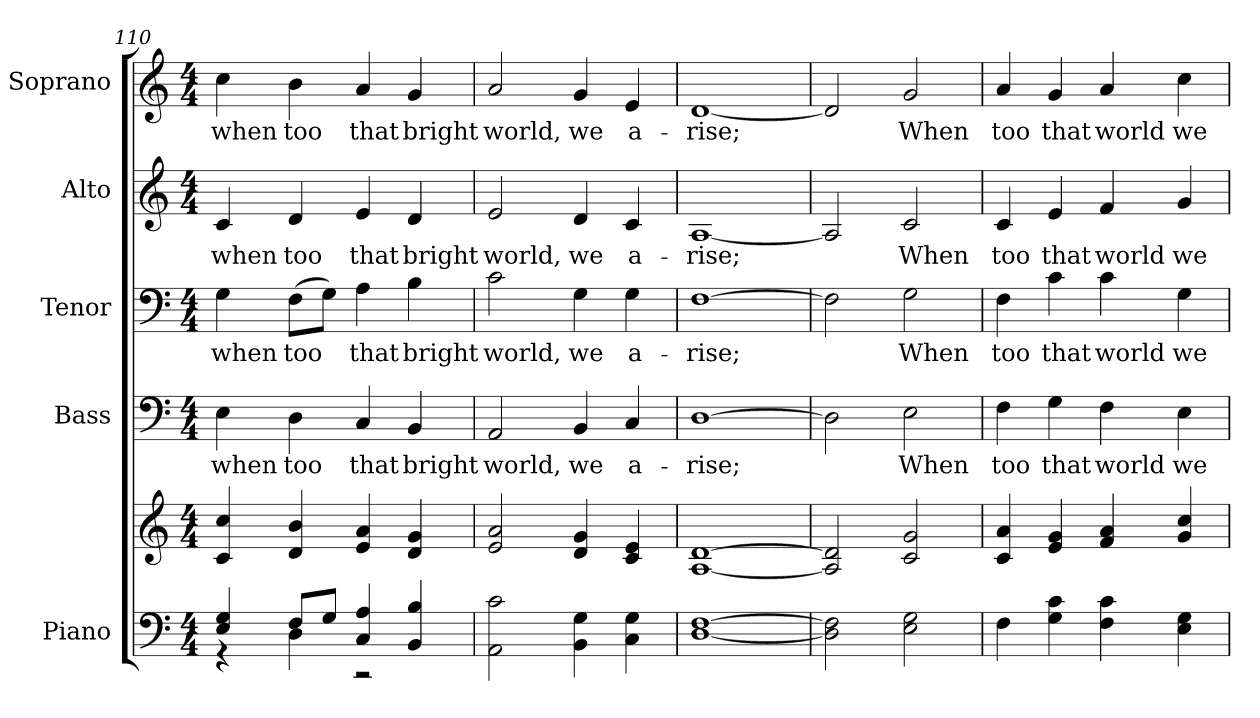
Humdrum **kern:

**kern	**kern	**kern	**text	**kern	**text	**kern	**text	**kern	**text
*part5	*part5	*part4	*part4	*part3	*part3	*part2	*part2	*part1	*part1
*staff6	*staff5	*staff4	*staff4	*staff3	*staff3	*staff2	*staff2	*staff1	*staff1
*I"Piano	*	*I"Bass	*	*I"Tenor	*	*I"Alto	*	*I"Soprano	*
*I'Pno.	*	*I'B.	*	*I'T.	*	*I'A.	*	*I'S.	*
!!LO:PB:g=z
*clefF4	*clefG2	*clefF4	*	*clefF4	*	*clefG2	*	*clefG2	*
*k[]	*k[]	*k[]	*	*k[]	*	*k[]	*	*k[]	*
*C:	*C:	*C:	*	*C:	*	*C:	*	*C:	*
*M4/4	*M4/4	*M4/4	*	*M4/4	*	*M4/4	*	*M4/4	*
=110	=110	=110	=110	=110	=110	=110	=110	=110	=110
*^	*	*	*	*	*	*	*	*	*
!	!	!	!	!LO:LY:b:color=#000000	!	!	!	!	!	!
!	!	!	!	!	!	!LO:LY:b:color=#000000	!	!	!	!
!	!	!	!	!	!	!	!	!LO:LY:b:color=#000000	!	!
!	!	!	!	!	!	!	!	!	!	!LO:LY:b:color=#000000
4Ei/ 4Gi	4r	4ci/ 4cci	4Ei\	when	4Gi\	when	4ci/	when	4cci\	when
!	!	!	!	!LO:LY:b:color=#000000	!	!	!	!	!	!
!	!	!	!	!	!	!LO:LY:b:color=#000000	!	!	!	!
!	!	!	!	!	!	!	!	!LO:LY:b:color=#000000	!	!
!	!	!	!	!	!	!	!	!	!	!LO:LY:b:color=#000000
8Fi/L	4Di\	4di/ 4bi	4Di\	too	(8Fi\L	too	4di/	too	4bi\	too
8Gi/J	.	.	.	.	8Gi\J)	.	.	.	.	.
!	!	!	!	!LO:LY:b:color=#000000	!	!	!	!	!	!
!	!	!	!	!	!	!LO:LY:b:color=#000000	!	!	!	!
!	!	!	!	!	!	!	!	!LO:LY:b:color=#000000	!	!
!	!	!	!	!	!	!	!	!	!	!LO:LY:b:color=#000000
4Ci/ 4Ai	2r	4ei/ 4ai	4Ci/	that	4Ai\	that	4ei/	that	4ai/	that
!	!	!	!	!LO:LY:b:color=#000000	!	!	!	!	!	!
!	!	!	!	!	!	!LO:LY:b:color=#000000	!	!	!	!
!	!	!	!	!	!	!	!	!LO:LY:b:color=#000000	!	!
!	!	!	!	!	!	!	!	!	!	!LO:LY:b:color=#000000
4BBi/ 4Bi	.	4di/ 4gi	4BBi/	bright	4Bi\	bright	4di/	bright	4gi/	bright
*v	*v	*	*	*	*	*	*	*	*	*
=111	=111	=111	=111	=111	=111	=111	=111	=111	=111
!	!	!	!LO:LY:b:color=#000000	!	!	!	!	!	!
!	!	!	!	!	!LO:LY:b:color=#000000	!	!	!	!
!	!	!	!	!	!	!	!LO:LY:b:color=#000000	!	!
!	!	!	!	!	!	!	!	!	!LO:LY:b:color=#000000
2AAi\ 2ci	2ei/ 2ai	2AAi/	world,	2ci\	world,	2ei/	world,	2ai/	world,
!	!	!	!LO:LY:b:color=#000000	!	!	!	!	!	!
!	!	!	!	!	!LO:LY:b:color=#000000	!	!	!	!
!	!	!	!	!	!	!	!LO:LY:b:color=#000000	!	!
!	!	!	!	!	!	!	!	!	!LO:LY:b:color=#000000
4BBi\ 4Gi	4di/ 4gi	4BBi/	we	4Gi\	we	4di/	we	4gi/	we
!	!	!	!LO:LY:b:color=#000000	!	!	!	!	!	!
!	!	!	!	!	!LO:LY:b:color=#000000	!	!	!	!
!	!	!	!	!	!	!	!LO:LY:b:color=#000000	!	!
!	!	!	!	!	!	!	!	!	!LO:LY:b:color=#000000
4Ci\ 4Gi	4ci/ 4ei	4Ci/	a-	4Gi\	a-	4ci/	a-	4ei/	a-
=112	=112	=112	=112	=112	=112	=112	=112	=112	=112
!	!	!	!LO:LY:b:color=#000000	!	!	!	!	!	!
!	!	!	!	!	!LO:LY:b:color=#000000	!	!	!	!
!	!	!	!	!	!	!	!LO:LY:b:color=#000000	!	!
!	!	!	!	!	!	!	!	!	!LO:LY:b:color=#000000
[<1Di [>1Fi	[<1Ai [>1di	[>1Di	-rise;	[>1Fi	-rise;	[<1Ai	-rise;	[<1di	-rise;
=113	=113	=113	=113	=113	=113	=113	=113	=113	=113
2Di\] 2Fi]	2Ai/] 2di]	2Di\]	.	2Fi\]	.	2Ai/]	.	2di/]	.
!	!	!	!LO:LY:b:color=#000000	!	!	!	!	!	!
!	!	!	!	!	!LO:LY:b:color=#000000	!	!	!	!
!	!	!	!	!	!	!	!LO:LY:b:color=#000000	!	!
!	!	!	!	!	!	!	!	!	!LO:LY:b:color=#000000
2Ei\ 2Gi	2ci/ 2gi	2Ei\	When	2Gi\	When	2ci/	When	2gi/	When
!!LO:PB:g=z
=114	=114	=114	=114	=114	=114	=114	=114	=114	=114
!	!	!	!LO:LY:b:color=#000000	!	!	!	!	!	!
!	!	!	!	!	!LO:LY:b:color=#000000	!	!	!	!
!	!	!	!	!	!	!	!LO:LY:b:color=#000000	!	!
!	!	!	!	!	!	!	!	!	!LO:LY:b:color=#000000
4Fi\	4ci/ 4ai	4Fi\	too	4Fi\	too	4ci/	too	4ai/	too
!	!	!	!LO:LY:b:color=#000000	!	!	!	!	!	!
!	!	!	!	!	!LO:LY:b:color=#000000	!	!	!	!
!	!	!	!	!	!	!	!LO:LY:b:color=#000000	!	!
!	!	!	!	!	!	!	!	!	!LO:LY:b:color=#000000
4Gi\ 4ci	4ei/ 4gi	4Gi\	that	4ci\	that	4ei/	that	4gi/	that
!	!	!	!LO:LY:b:color=#000000	!	!	!	!	!	!
!	!	!	!	!	!LO:LY:b:color=#000000	!	!	!	!
!	!	!	!	!	!	!	!LO:LY:b:color=#000000	!	!
!	!	!	!	!	!	!	!	!	!LO:LY:b:color=#000000
4Fi\ 4ci	4fi/ 4ai	4Fi\	world	4ci\	world	4fi/	world	4ai/	world
!	!	!	!LO:LY:b:color=#000000	!	!	!	!	!	!
!	!	!	!	!	!LO:LY:b:color=#000000	!	!	!	!
!	!	!	!	!	!	!	!LO:LY:b:color=#000000	!	!
!	!	!	!	!	!	!	!	!	!LO:LY:b:color=#000000
4Ei\ 4Gi	4gi/ 4cci	4Ei\	we	4Gi\	we	4gi/	we	4cci\	we
=	=	=	=	=	=	=	=	=	=
*-	*-	*-	*-	*-	*-	*-	*-	*-	*-
